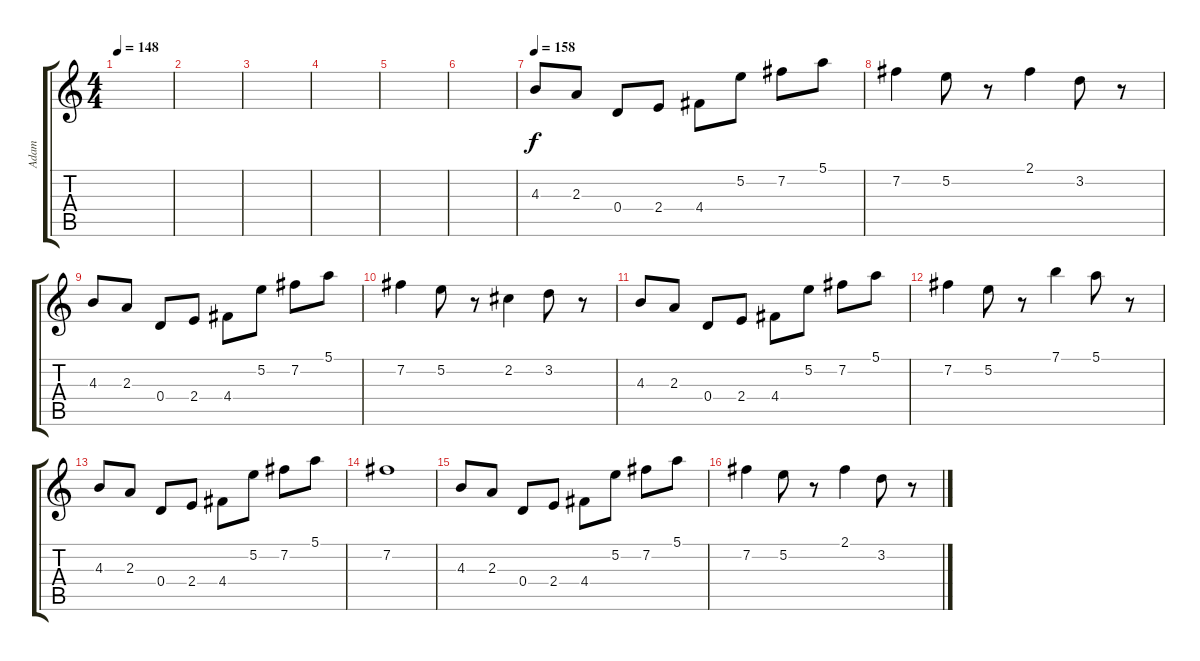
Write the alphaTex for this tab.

\track ("Adam" "Adam") {instrument electricguitarjazz}
\staff {score tabs}
\tuning (E4 B3 G3 D3 A2 D2) {hide}
\ts (4 4)
\tempo 148
\clef g2
\ks c
|
|
|
|
|
|
\tempo 158
4.3.8{instrument electricguitarjazz} 2.3.8 0.4.8 2.4.8 4.4.8 5.2.8 7.2.8 5.1.8 |
7.2.4 5.2.8 r.8 2.1.4 3.2.8 r.8 |
4.3.8 2.3.8 0.4.8 2.4.8 4.4.8 5.2.8 7.2.8 5.1.8 |
7.2.4 5.2.8 r.8 2.2.4 3.2.8 r.8 |
4.3.8 2.3.8 0.4.8 2.4.8 4.4.8 5.2.8 7.2.8 5.1.8 |
7.2.4 5.2.8 r.8 7.1.4 5.1.8 r.8 |
4.3.8 2.3.8 0.4.8 2.4.8 4.4.8 5.2.8 7.2.8 5.1.8 |
7.2.1 |
4.3.8 2.3.8 0.4.8 2.4.8 4.4.8 5.2.8 7.2.8 5.1.8 |
7.2.4 5.2.8 r.8 2.1.4 3.2.8 r.8
